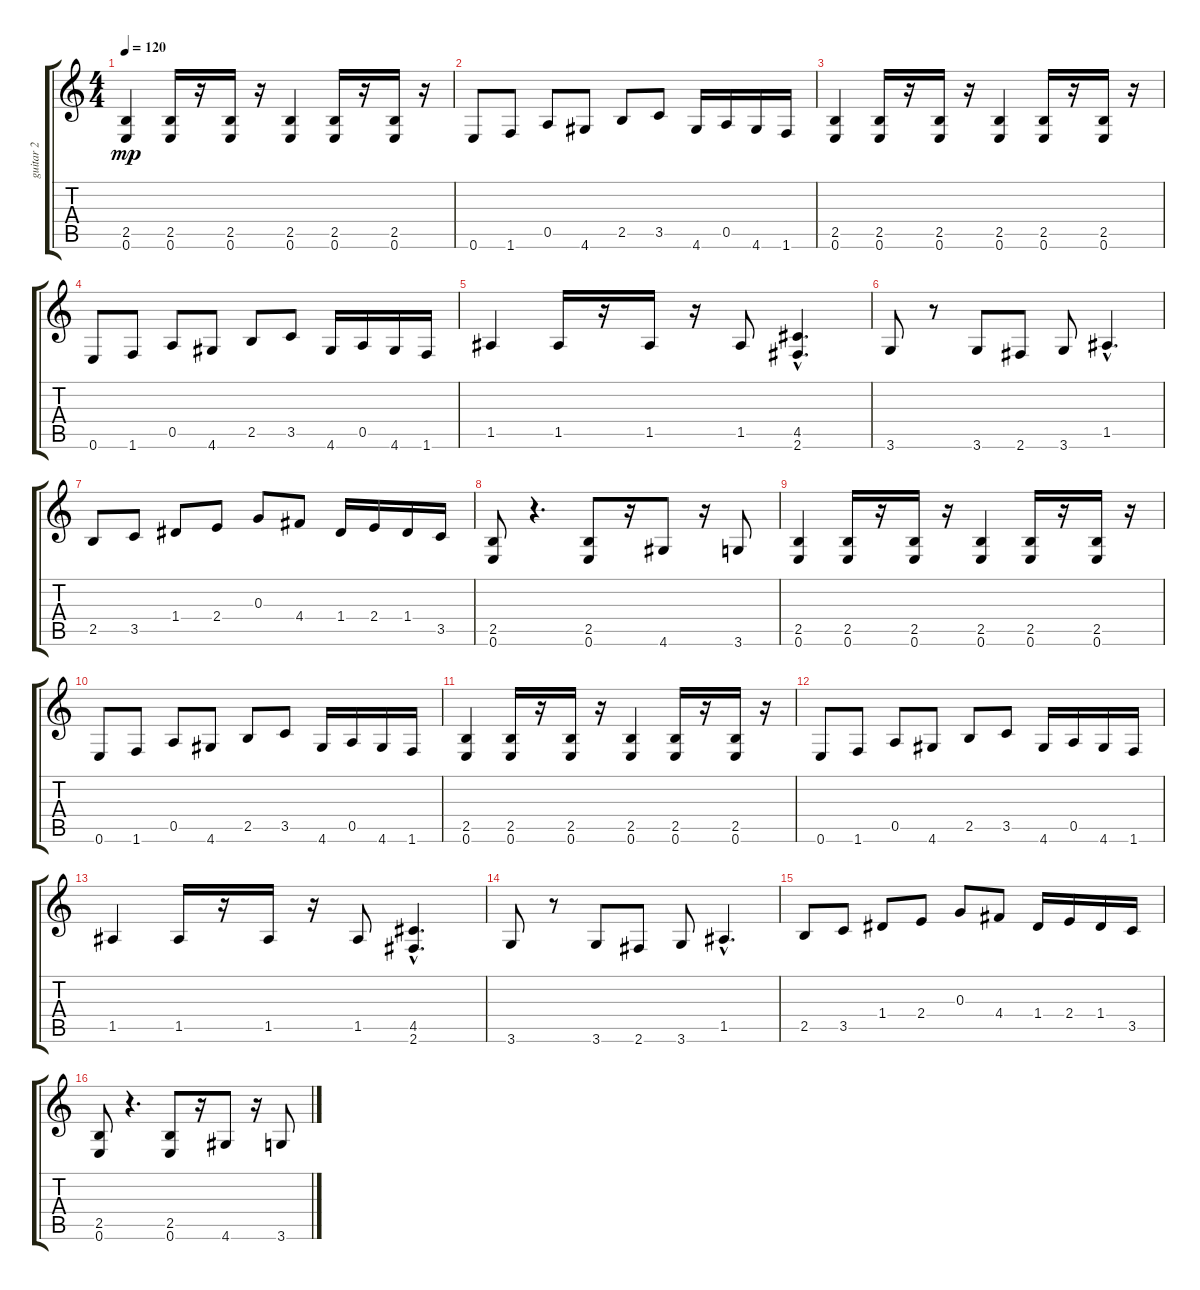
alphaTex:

\track ("guitar 2            " "guitar 2  ") {instrument distortionguitar}
\staff {score tabs}
\tuning (E4 B3 G3 D3 A2 E2) {hide}
\ts (4 4)
\tempo 120
\clef g2
\ks c
(2.5 0.6).4{dy mp} (2.5 0.6).16 r.16 (2.5 0.6).16 r.16 (2.5 0.6).4 (2.5 0.6).16 r.16 (2.5 0.6).16 r.16 |
0.6.8 1.6.8 0.5.8 4.6.8 2.5.8 3.5.8 4.6.16 0.5.16 4.6.16 1.6.16 |
(2.5 0.6).4 (2.5 0.6).16 r.16 (2.5 0.6).16 r.16 (2.5 0.6).4 (2.5 0.6).16 r.16 (2.5 0.6).16 r.16 |
0.6.8 1.6.8 0.5.8 4.6.8 2.5.8 3.5.8 4.6.16 0.5.16 4.6.16 1.6.16 |
1.5.4 1.5.16 r.16 1.5.16 r.16 1.5.8 (4.5{hac} 2.6{hac}).4{d} |
3.6.8 r.8 3.6.8 2.6.8 3.6.8 1.5{hac}.4{d} |
2.5.8 3.5.8 1.4.8 2.4.8 0.3.8 4.4.8 1.4.16 2.4.16 1.4.16 3.5.16 |
(2.5 0.6).8 r.4{d} (2.5 0.6).8 r.16 4.6.8 r.16 3.6.8 |
(2.5 0.6).4 (2.5 0.6).16 r.16 (2.5 0.6).16 r.16 (2.5 0.6).4 (2.5 0.6).16 r.16 (2.5 0.6).16 r.16 |
0.6.8 1.6.8 0.5.8 4.6.8 2.5.8 3.5.8 4.6.16 0.5.16 4.6.16 1.6.16 |
(2.5 0.6).4 (2.5 0.6).16 r.16 (2.5 0.6).16 r.16 (2.5 0.6).4 (2.5 0.6).16 r.16 (2.5 0.6).16 r.16 |
0.6.8 1.6.8 0.5.8 4.6.8 2.5.8 3.5.8 4.6.16 0.5.16 4.6.16 1.6.16 |
1.5.4 1.5.16 r.16 1.5.16 r.16 1.5.8 (4.5{hac} 2.6{hac}).4{d} |
3.6.8 r.8 3.6.8 2.6.8 3.6.8 1.5{hac}.4{d} |
2.5.8 3.5.8 1.4.8 2.4.8 0.3.8 4.4.8 1.4.16 2.4.16 1.4.16 3.5.16 |
(2.5 0.6).8 r.4{d} (2.5 0.6).8 r.16 4.6.8 r.16 3.6.8
